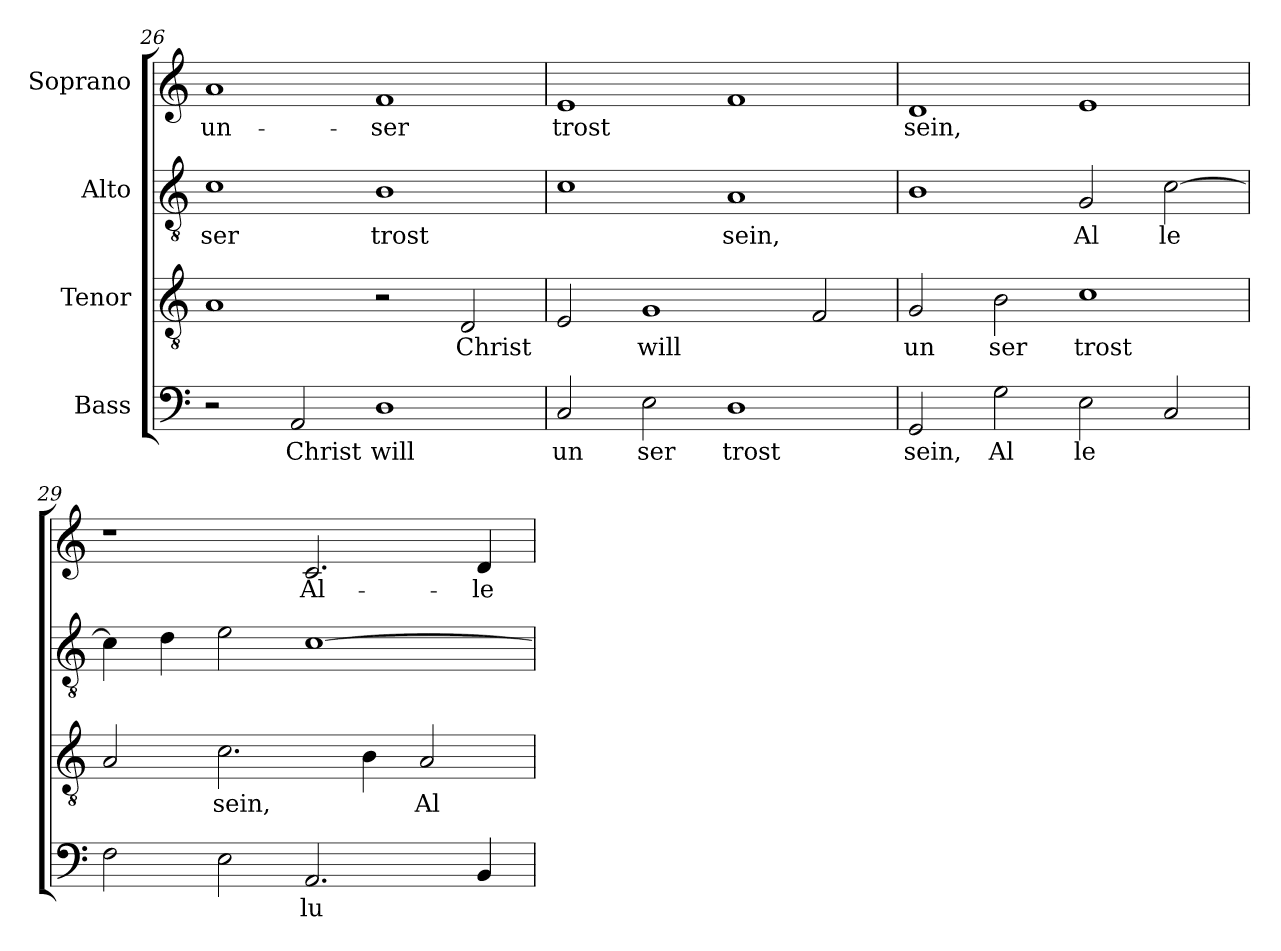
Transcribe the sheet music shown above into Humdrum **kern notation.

**kern	**text	**kern	**text	**kern	**text	**kern	**text
*part4	*part4	*part3	*part3	*part2	*part2	*part1	*part1
*staff4	*staff4	*staff3	*staff3	*staff2	*staff2	*staff1	*staff1
*I"Bass	*	*I"Tenor	*	*I"Alto	*	*I"Soprano	*
*clefF4	*	*clefGv2	*	*clefGv2	*	*clefG2	*
=26	=26	=26	=26	=26	=26	=26	=26
!	!	!	!	!	!LO:LY:b:cj	!	!LO:LY:b:cj
2r	.	1A	.	1c	ser	1a	un-
!	!LO:LY:b:cj	!	!	!	!	!	!
2AA/	Christ	.	.	.	.	.	.
!	!LO:LY:b:cj	!	!	!	!LO:LY:b	!	!LO:LY:b:cj
1D	will	2r	.	1B	trost	1f	-ser
!	!	!	!LO:LY:b	!	!	!	!
.	.	2D/	Christ	.	.	.	.
=27	=27	=27	=27	=27	=27	=27	=27
!	!LO:LY:b:cj	!	!	!	!	!	!LO:LY:b
2C/	un	2E/	.	1c	.	1e	trost
!	!LO:LY:b:cj	!	!LO:LY:b	!	!	!	!
2E\	ser	1G	will	.	.	.	.
!	!LO:LY:b:cj	!	!	!	!LO:LY:b	!	!
1D	trost	.	.	1A	sein,	1f	.
.	.	2F/	.	.	.	.	.
=28	=28	=28	=28	=28	=28	=28	=28
!	!LO:LY:b:cj	!	!LO:LY:b:cj	!	!	!	!LO:LY:b
2GG/	sein,	2G/	un	1B	.	1d	sein,
!	!LO:LY:b:cj	!	!LO:LY:b:cj	!	!	!	!
2G\	Al	2B\	ser	.	.	.	.
!	!LO:LY:b:cj	!	!LO:LY:b	!	!LO:LY:b:cj	!	!
2E\	le	1c	trost	2G/	Al	1e	.
!	!	!	!	!	!LO:LY:b:cj	!	!
2C/	.	.	.	[>2c\	le	.	.
=29	=29	=29	=29	=29	=29	=29	=29
2F\	.	2A/	.	4c\]	.	1r	.
.	.	.	.	4d\	.	.	.
!	!	!	!LO:LY:b	!	!	!	!
2E\	.	2.c\	sein,	2e\	.	.	.
!	!LO:LY:b:cj	!	!	!	!	!	!LO:LY:b:cj
2.AA/	lu	.	.	[<1c	.	2.c/	Al-
.	.	4B\	.	.	.	.	.
!	!	!	!LO:LY:b:cj	!	!	!	!
.	.	2A/	Al	.	.	.	.
!	!	!	!	!	!	!	!LO:LY:b:cj
4BB/	.	.	.	.	.	4d/	-le-
=	=	=	=	=	=	=	=
*-	*-	*-	*-	*-	*-	*-	*-
